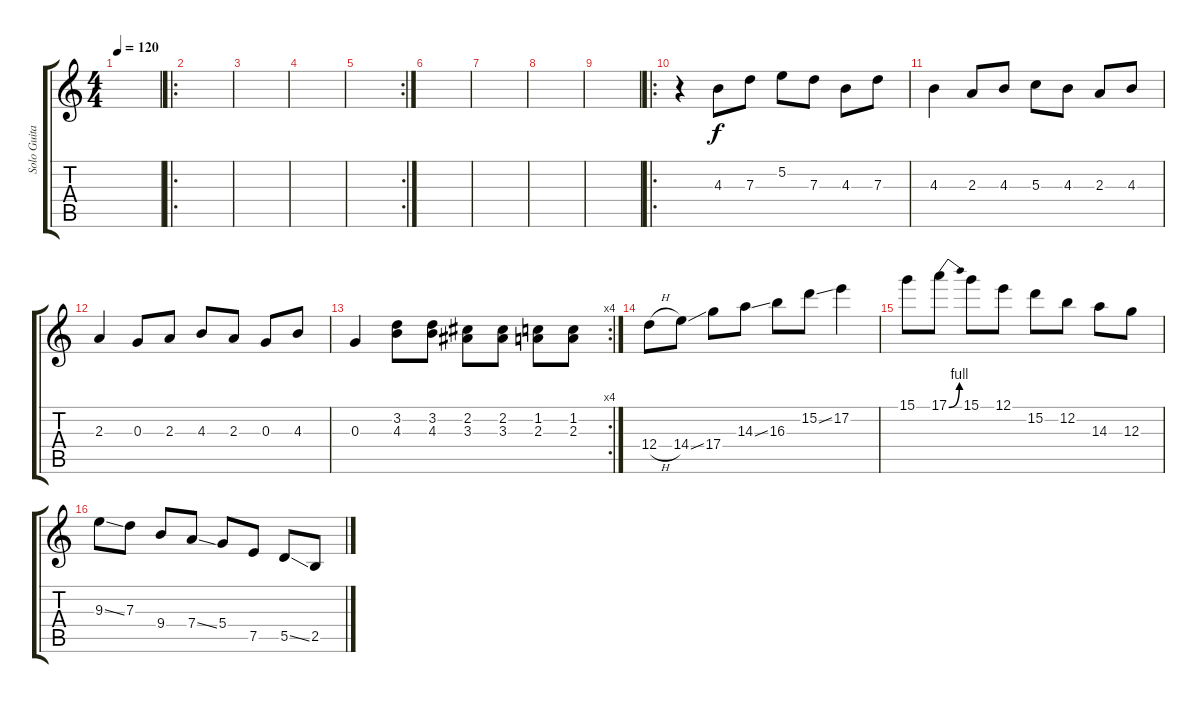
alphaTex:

\track ("Solo Guitar" "Solo Guita") {instrument distortionguitar}
\staff {score tabs}
\tuning (E4 B3 G3 D3 A2 E2) {hide}
\ts (4 4)
\tempo 120
\clef g2
\ks c
|
\ro
|
|
|
\rc 2
|
|
|
|
|
\ro
r.4 4.3.8 7.3.8 5.2.8 7.3.8 4.3.8 7.3.8 |
4.3.4 2.3.8 4.3.8 5.3.8 4.3.8 2.3.8 4.3.8 |
2.3.4 0.3.8 2.3.8 4.3.8 2.3.8 0.3.8 4.3.8 |
\rc 4
0.3.4 (3.2 4.3).8 (3.2 4.3).8 (2.2 3.3).8 (2.2 3.3).8 (1.2 2.3).8 (1.2 2.3).8 |
12.4{h}.8 14.4{ss}.8 17.4.8 14.3{ss}.8 16.3.8 15.2{ss}.8 17.2.4 |
15.1.8 17.1{be (bend 0 0 60 4)}.8 15.1.8 12.1.8 15.2.8 12.2.8 14.3.8 12.3.8 |
9.3{ss}.8 7.3.8 9.4.8 7.4{ss}.8 5.4.8 7.5.8 5.5{ss}.8 2.5.8
